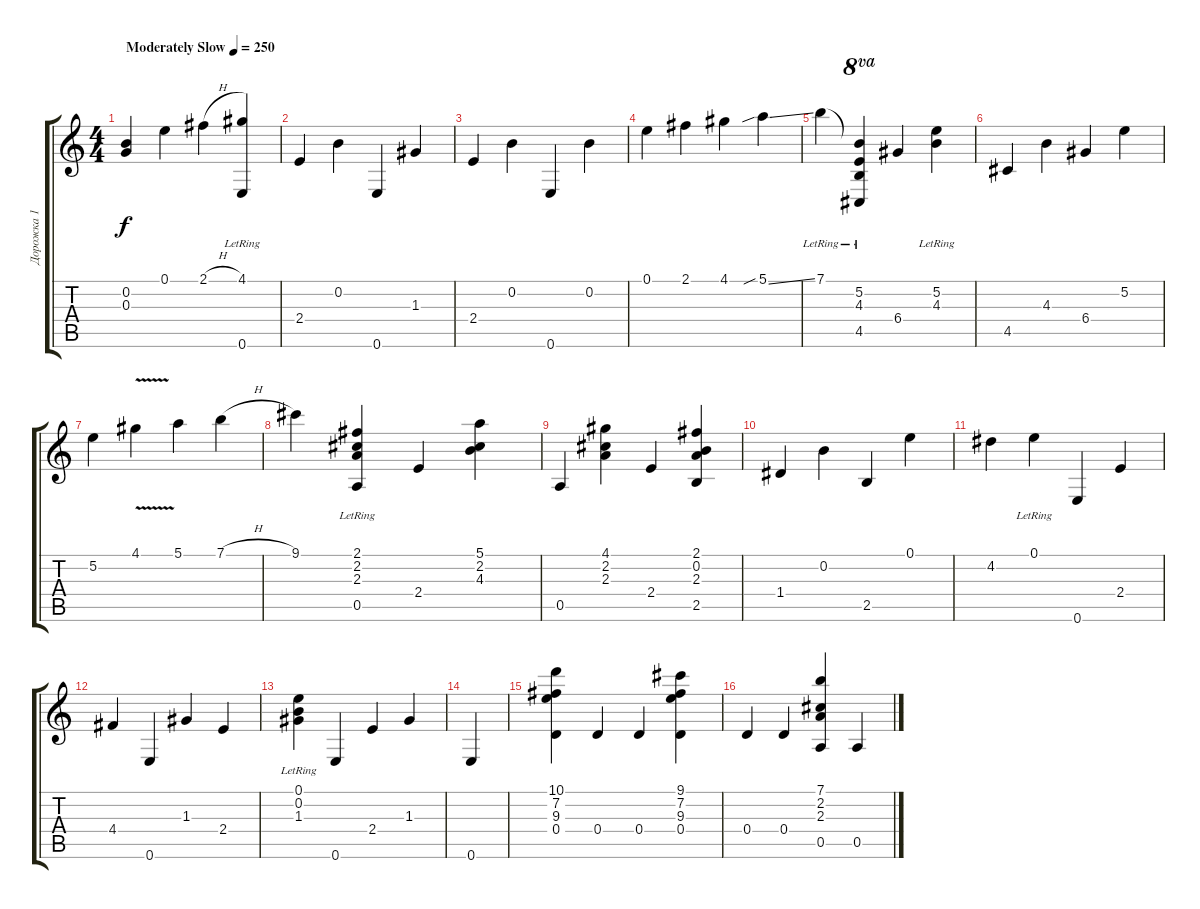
\track ("Дорожка 1" "Дорожка 1") {instrument acousticguitarsteel}
\staff {score tabs}
\tuning (E4 B3 G3 D3 A2 E2) {hide}
\ts (4 4)
\tempo (250 "Moderately Slow")
\clef g2
\ks c
(0.2 0.3).4{dy f instrument acousticguitarsteel} 0.1.4 2.1{h}.4 (4.1{lr} 0.6).4{beam Up} |
2.4.4 0.2.4 0.6.4 1.3.4 |
2.4.4 0.2.4 0.6.4 0.2.4 |
0.1.4 2.1.4 4.1.4 5.1{sib ss}.4 |
7.1{lr}.4 (7.1{t} 5.2{lr} 4.3 4.5).4{ot 8va} 6.4.4 (5.2{lr} 4.3).4 |
4.5.4 4.3.4 6.4.4 5.2.4 |
5.2.4 4.1{v}.4 5.1.4 7.1{h}.4 |
9.1.4 (2.1{lr} 2.2 2.3 0.5).4 2.4.4 (5.1 2.2 4.3).4 |
0.5.4 (4.1 2.2 2.3).4 2.4.4 (2.1 0.2 2.3 2.5).4 |
1.4.4 0.2.4 2.5.4 0.1.4 |
4.2.4 0.1{lr}.4 0.6.4 2.4.4 |
4.4.4 0.6.4 1.3.4 2.4.4 |
(0.1{lr} 0.2 1.3).4 0.6.4 2.4.4 1.3.4 |
0.6.4 |
(10.1 7.2 9.3 0.4).4 0.4.4 0.4.4 (9.1 7.2 9.3 0.4).4 |
0.4.4 0.4.4 (7.1 2.2 2.3 0.5).4 0.5.4
